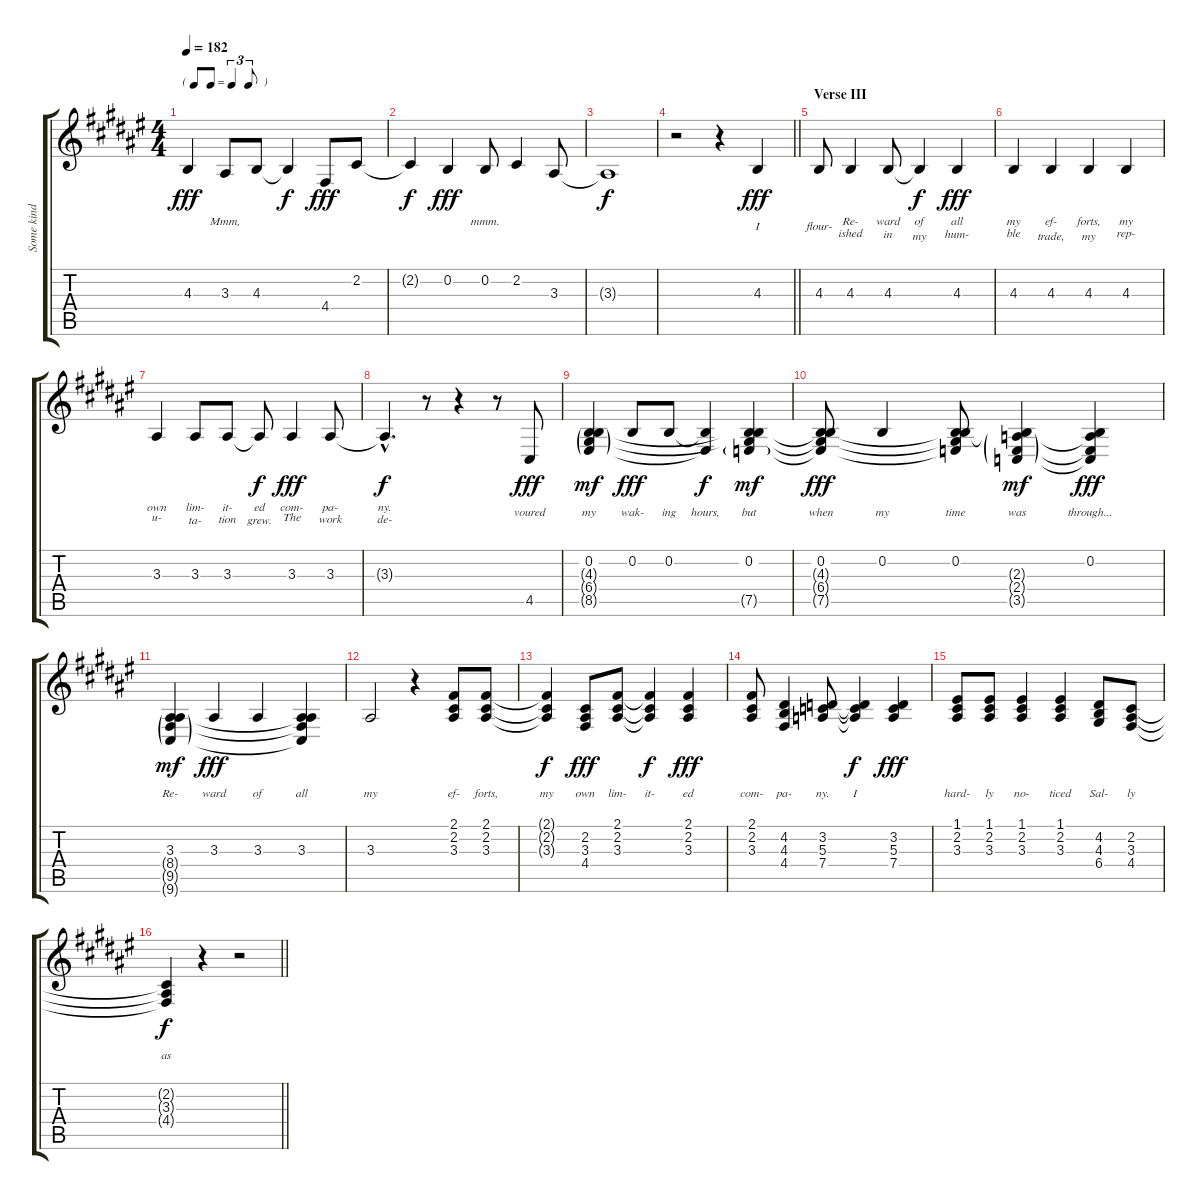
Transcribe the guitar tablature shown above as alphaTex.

\track ("Some kind of vocal interpretations" "Some kind ") {instrument lead6voice}
\staff {score tabs}
\tuning (E4 B3 G3 D3 A2 E2) {hide}
\ts (4 4)
\tf triplet8th
\tempo 182
\clef g2
\ks f#
4.3.4{lyrics (0 "") lyrics (1 "") lyrics (2 "") lyrics (3 "") lyrics (4 "") dy fff} 3.3.8{lyrics (0 "") lyrics (1 "Mmm,") lyrics (2 "") lyrics (3 "") lyrics (4 "")} 4.3.8{lyrics (0 "") lyrics (1 "") lyrics (2 "") lyrics (3 "") lyrics (4 "")} 4.3{t}.4{lyrics (0 "") lyrics (1 "") lyrics (2 "") lyrics (3 "") lyrics (4 "") dy f} 4.4.8{lyrics (0 "") lyrics (1 "") lyrics (2 "") lyrics (3 "") lyrics (4 "") dy fff} 2.2.8{lyrics (0 "") lyrics (1 "") lyrics (2 "") lyrics (3 "") lyrics (4 "")} |
2.2{t}.4{lyrics (0 "") lyrics (1 "") lyrics (2 "") lyrics (3 "") lyrics (4 "") dy f} 0.2.4{lyrics (0 "") lyrics (1 "") lyrics (2 "") lyrics (3 "") lyrics (4 "") dy fff} 0.2.8{lyrics (0 "") lyrics (1 "mmm.") lyrics (2 "") lyrics (3 "") lyrics (4 "")} 2.2.4{lyrics (0 "") lyrics (1 "") lyrics (2 "") lyrics (3 "") lyrics (4 "")} 3.3.8{lyrics (0 "") lyrics (1 "") lyrics (2 "") lyrics (3 "") lyrics (4 "")} |
3.3{t}.1{lyrics (0 "") lyrics (1 "") lyrics (2 "") lyrics (3 "") lyrics (4 "") dy f} |
\barLineRight lightlight
r.2 r.4 4.3.4{lyrics (0 "") lyrics (1 "") lyrics (2 "I") lyrics (3 "") lyrics (4 "") dy fff} |
\section ("" "Verse III")
4.3.8{lyrics (0 "") lyrics (1 "") lyrics (2 "flour-") lyrics (3 "") lyrics (4 "")} 4.3.4{lyrics (0 "") lyrics (1 "Re-") lyrics (2 "ished") lyrics (3 "") lyrics (4 "")} 4.3.8{lyrics (0 "") lyrics (1 "ward") lyrics (2 "in") lyrics (3 "") lyrics (4 "")} 4.3{t}.4{lyrics (0 "") lyrics (1 "of") lyrics (2 "my") lyrics (3 "") lyrics (4 "") dy f} 4.3.4{lyrics (0 "") lyrics (1 "all") lyrics (2 "hum-") lyrics (3 "") lyrics (4 "") dy fff} |
4.3.4{lyrics (0 "") lyrics (1 "my") lyrics (2 "ble") lyrics (3 "") lyrics (4 "")} 4.3.4{lyrics (0 "") lyrics (1 "ef-") lyrics (2 "trade,") lyrics (3 "") lyrics (4 "")} 4.3.4{lyrics (0 "") lyrics (1 "forts,") lyrics (2 "my") lyrics (3 "") lyrics (4 "")} 4.3.4{lyrics (0 "") lyrics (1 "my") lyrics (2 "rep-") lyrics (3 "") lyrics (4 "")} |
3.3.4{lyrics (0 "") lyrics (1 "own") lyrics (2 "u-") lyrics (3 "") lyrics (4 "")} 3.3.8{lyrics (0 "") lyrics (1 "lim-") lyrics (2 "ta-") lyrics (3 "") lyrics (4 "")} 3.3.8{lyrics (0 "") lyrics (1 "it-") lyrics (2 "tion") lyrics (3 "") lyrics (4 "")} 3.3{t}.8{lyrics (0 "") lyrics (1 "ed") lyrics (2 "grew.") lyrics (3 "") lyrics (4 "") dy f} 3.3.4{lyrics (0 "") lyrics (1 "com-") lyrics (2 "The") lyrics (3 "") lyrics (4 "") dy fff} 3.3.8{lyrics (0 "") lyrics (1 "pa-") lyrics (2 "work") lyrics (3 "") lyrics (4 "")} |
3.3{hac t}.4{d lyrics (0 "") lyrics (1 "ny.") lyrics (2 "de-") lyrics (3 "") lyrics (4 "") dy f} r.8 r.4 r.8 4.5.8{lyrics (0 "") lyrics (1 "") lyrics (2 "voured") lyrics (3 "") lyrics (4 "") dy fff} |
(0.2 4.3{g} 6.4{g} 8.5{g}).4{lyrics (0 "") lyrics (1 "") lyrics (2 "my") lyrics (3 "") lyrics (4 "") dy mf} 0.2.8{lyrics (0 "") lyrics (1 "") lyrics (2 "wak-") lyrics (3 "") lyrics (4 "") dy fff} 0.2.8{lyrics (0 "") lyrics (1 "") lyrics (2 "ing") lyrics (3 "") lyrics (4 "")} (0.2{t} 8.5{t}).4{lyrics (0 "") lyrics (1 "") lyrics (2 "hours,") lyrics (3 "") lyrics (4 "") dy f} (0.2 4.3{t} 6.4{t} 7.5{g}).4{lyrics (0 "") lyrics (1 "") lyrics (2 "but") lyrics (3 "") lyrics (4 "") dy mf} |
(0.2 4.3{t} 6.4{t} 7.5{t}).8{lyrics (0 "") lyrics (1 "") lyrics (2 "when") lyrics (3 "") lyrics (4 "") dy fff} 0.2.4{lyrics (0 "") lyrics (1 "") lyrics (2 "my") lyrics (3 "") lyrics (4 "")} (0.2 4.3{t} 6.4{t} 7.5{t}).8{lyrics (0 "") lyrics (1 "") lyrics (2 "time") lyrics (3 "") lyrics (4 "")} (0.2{t} 2.3{g} 2.4{g} 3.5{g}).4{lyrics (0 "") lyrics (1 "") lyrics (2 "was") lyrics (3 "") lyrics (4 "") dy mf} (0.2 2.3{t} 2.4{t} 3.5{t}).4{lyrics (0 "") lyrics (1 "") lyrics (2 "through...") lyrics (3 "") lyrics (4 "") dy fff} |
(3.3 8.4{g} 9.5{g} 9.6{g}).4{lyrics (0 "") lyrics (1 "") lyrics (2 "Re-") lyrics (3 "") lyrics (4 "") dy mf} 3.3.4{lyrics (0 "") lyrics (1 "") lyrics (2 "ward") lyrics (3 "") lyrics (4 "") dy fff} 3.3.4{lyrics (0 "") lyrics (1 "") lyrics (2 "of") lyrics (3 "") lyrics (4 "")} (3.3 8.4{t} 9.5{t} 9.6{t}).4{lyrics (0 "") lyrics (1 "") lyrics (2 "all") lyrics (3 "") lyrics (4 "")} |
3.3.2{lyrics (0 "") lyrics (1 "") lyrics (2 "my") lyrics (3 "") lyrics (4 "")} r.4 (2.1 2.2 3.3).8{lyrics (0 "") lyrics (1 "") lyrics (2 "ef-") lyrics (3 "") lyrics (4 "")} (2.1 2.2 3.3).8{lyrics (0 "") lyrics (1 "") lyrics (2 "forts,") lyrics (3 "") lyrics (4 "")} |
(2.1{t} 2.2{t} 3.3{t}).4{lyrics (0 "") lyrics (1 "") lyrics (2 "my") lyrics (3 "") lyrics (4 "") dy f} (2.2 3.3 4.4).8{lyrics (0 "") lyrics (1 "") lyrics (2 "own") lyrics (3 "") lyrics (4 "") dy fff} (2.1 2.2 3.3).8{lyrics (0 "") lyrics (1 "") lyrics (2 "lim-") lyrics (3 "") lyrics (4 "")} (2.1{t} 2.2{t} 3.3{t}).4{lyrics (0 "") lyrics (1 "") lyrics (2 "it-") lyrics (3 "") lyrics (4 "") dy f} (2.1 2.2 3.3).4{lyrics (0 "") lyrics (1 "") lyrics (2 "ed") lyrics (3 "") lyrics (4 "") dy fff} |
(2.1 2.2 3.3).8{lyrics (0 "") lyrics (1 "") lyrics (2 "com-") lyrics (3 "") lyrics (4 "")} (4.2 4.3 4.4).4{lyrics (0 "") lyrics (1 "") lyrics (2 "pa-") lyrics (3 "") lyrics (4 "")} (3.2 5.3 7.4).8{lyrics (0 "") lyrics (1 "") lyrics (2 "ny.") lyrics (3 "") lyrics (4 "")} (3.2{t} 5.3{t} 7.4{t}).4{lyrics (0 "") lyrics (1 "") lyrics (2 "I") lyrics (3 "") lyrics (4 "") dy f} (3.2 5.3 7.4).4{lyrics (0 "") lyrics (1 "") lyrics (2 "") lyrics (3 "") lyrics (4 "") dy fff} |
(1.1 2.2 3.3).8{lyrics (0 "") lyrics (1 "") lyrics (2 "hard-") lyrics (3 "") lyrics (4 "")} (1.1 2.2 3.3).8{lyrics (0 "") lyrics (1 "") lyrics (2 "ly") lyrics (3 "") lyrics (4 "")} (1.1 2.2 3.3).4{lyrics (0 "") lyrics (1 "") lyrics (2 "no-") lyrics (3 "") lyrics (4 "")} (1.1 2.2 3.3).4{lyrics (0 "") lyrics (1 "") lyrics (2 "ticed") lyrics (3 "") lyrics (4 "")} (4.2 4.3 6.4).8{lyrics (0 "") lyrics (1 "") lyrics (2 "Sal-") lyrics (3 "") lyrics (4 "")} (2.2 3.3 4.4).8{lyrics (0 "") lyrics (1 "") lyrics (2 "ly") lyrics (3 "") lyrics (4 "")} |
\barLineRight lightlight
(2.2{t} 3.3{t} 4.4{t}).4{lyrics (0 "") lyrics (1 "") lyrics (2 "as") lyrics (3 "") lyrics (4 "") dy f} r.4 r.2
